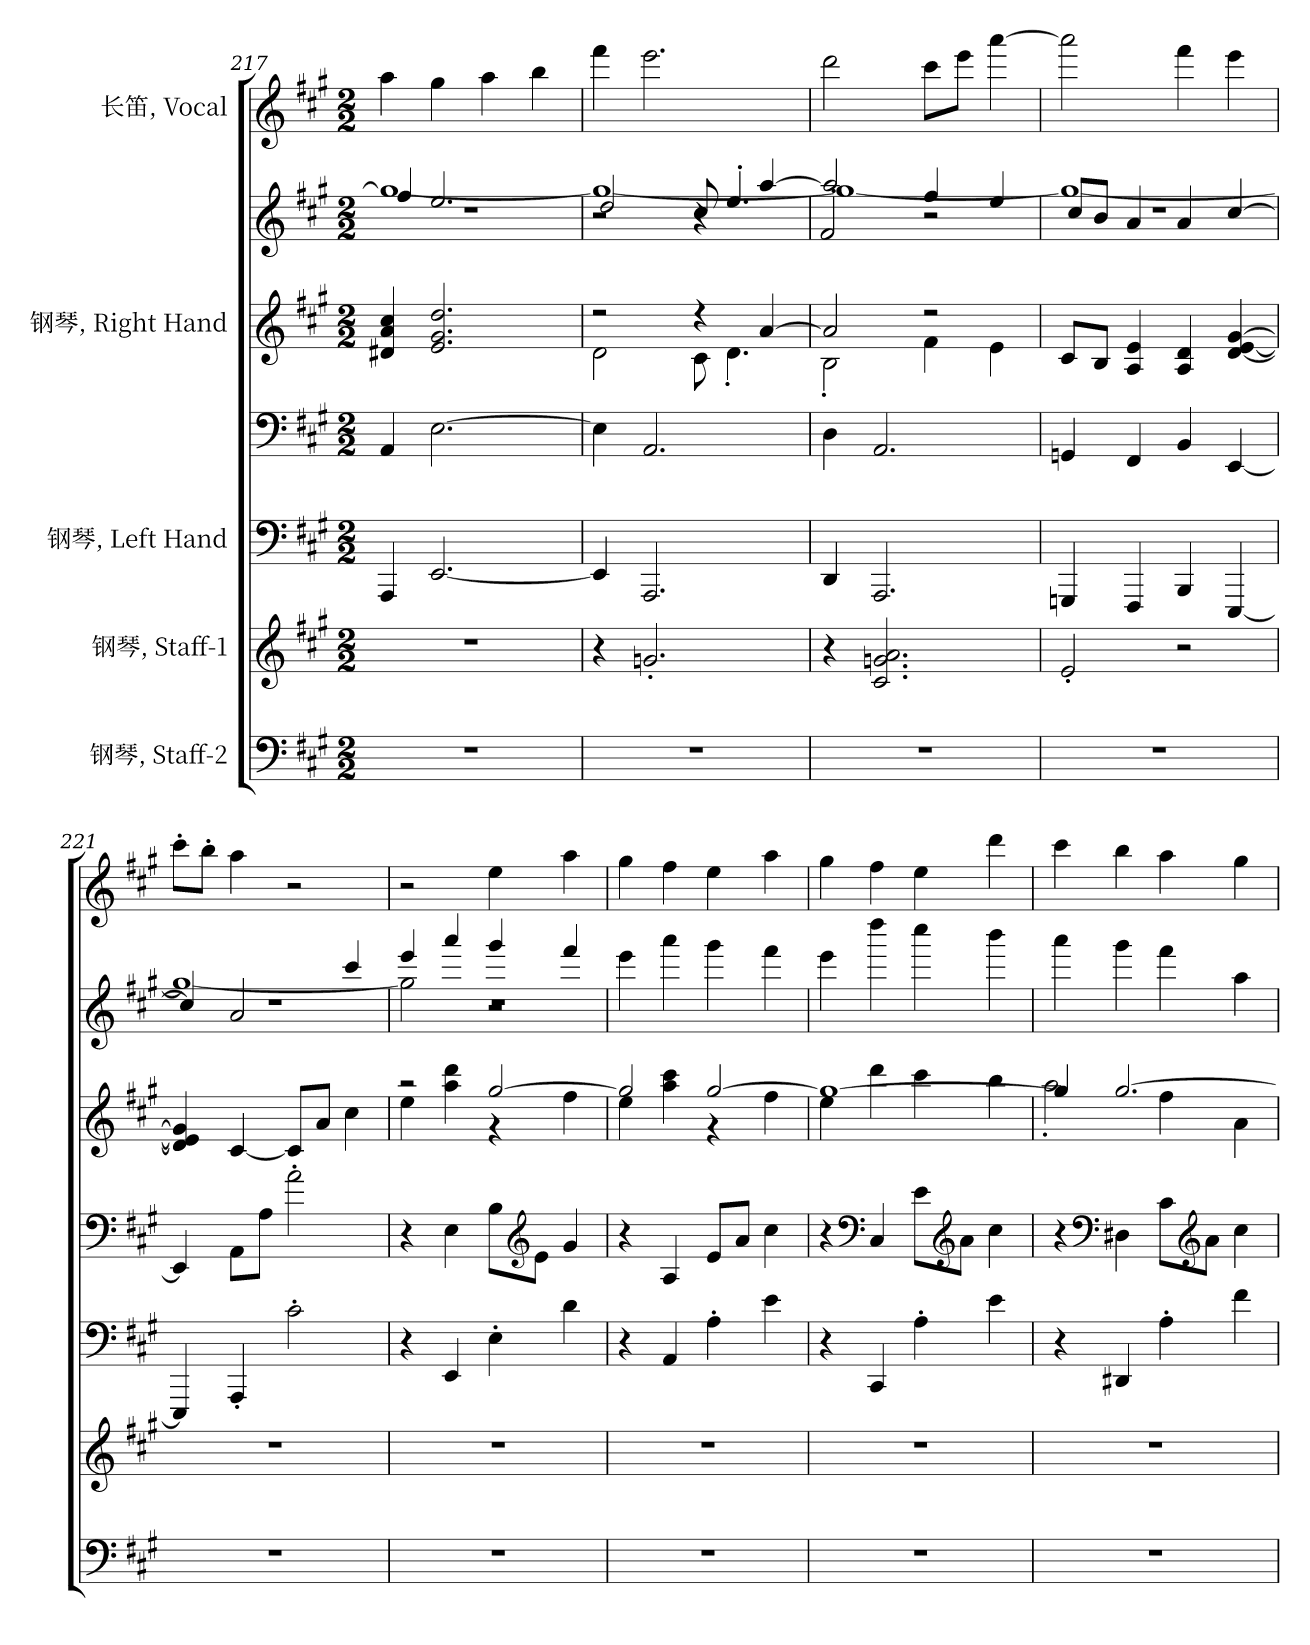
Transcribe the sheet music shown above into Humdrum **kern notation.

**kern	**kern	**kern	**kern	**kern	**kern	**kern
*part5	*part4	*part3	*part3	*part2	*part2	*part1
*staff7	*staff6	*staff5	*staff4	*staff3	*staff2	*staff1
*I"钢琴, Staff-2	*I"钢琴, Staff-1	*I"钢琴, Left Hand	*	*I"钢琴, Right Hand	*	*I"长笛, Vocal
*clefF4	*clefG2	*clefF4	*clefF4	*clefG2	*clefG2	*clefG2
*k[f#c#g#]	*k[f#c#g#]	*k[f#c#g#]	*k[f#c#g#]	*k[f#c#g#]	*k[f#c#g#]	*k[f#c#g#]
*M2/2	*M2/2	*M2/2	*M2/2	*M2/2	*M2/2	*M2/2
=217	=217	=217	=217	=217	=217	=217
*	*	*	*	*	*^	*
*	*	*	*	*	*	*^	*
1r	1r	4AAA/	4AA/	4d#X/ 4a/ 4cc#/	1r	1gg#_	4ff#/	4aa\
.	.	[2.EE/	[2.E\	2.e/ 2.g#/ 2.dd/	.	.	2.ee/	4gg#\
.	.	.	.	.	.	.	.	4aa\
.	.	.	.	.	.	.	.	4bb\
=218	=218	=218	=218	=218	=218	=218	=218	=218
*	*	*	*	*^	*	*	*	*
1r	4r	4EE/]	4E\]	2r	2d\	2r	1gg#_	2dd/	4fff#\
.	2.gn'/	2.AAA/	2.AA/	.	.	.	.	.	2.eee\
.	.	.	.	4r	8c#\	4r	.	8cc#/	.
.	.	.	.	.	4.d'\	.	.	4.ee'/	.
.	.	.	.	[4a/	.	[4aa/	.	.	.
=219	=219	=219	=219	=219	=219	=219	=219	=219	=219
1r	4r	4DD/	4D\	2a/]	2B'\	2aa/]	1gg#_	2f#'/	2ddd\
.	2.c#/ 2.gn/ 2.a/	2.AAA/	2.AA/	.	.	.	.	.	.
.	.	.	.	2r	4f#\	2r	.	4ff#/	8ccc#\L
.	.	.	.	.	.	.	.	.	8eee\J
.	.	.	.	.	4e\	.	.	4ee/	[4aaa\
*	*	*	*	*v	*v	*	*	*	*
=220	=220	=220	=220	=220	=220	=220	=220	=220
1r	2e'/	4GGGn/	4GGn/	8c#/L	1r	1gg#_	8cc#/L	2aaa\]
.	.	.	.	8B/J	.	.	8b/J	.
.	.	4FFF#/	4FF#/	4A/ 4e/	.	.	4a/	.
.	2r	4BBB/	4BB/	4A/ 4d/	.	.	4a/	4fff#\
.	.	[4EEE/	[4EE/	[4d/ [4e/ [4g#/	.	.	[4cc#/	4eee\
!!LO:PB:g=z
=221	=221	=221	=221	=221	=221	=221	=221	=221
1r	1r	4EEE/]	4EE/]	4d/] 4e/] 4g#/]	1r	1gg#_	4cc#/]	8ccc#'\L
.	.	.	.	.	.	.	.	8bb'\J
.	.	4AAA'/	8AA\L	[4c#/	.	.	2a/	4aa\
.	.	.	8A\J	.	.	.	.	.
.	.	2c#'\	2a'\	8c#/L]	.	.	.	2r
.	.	.	.	8a/J	.	.	.	.
.	.	.	.	4cc#\	.	.	4ccc#/	.
=222	=222	=222	=222	=222	=222	=222	=222	=222
*	*	*	*	*^	*	*	*	*
1r	1r	4r	4r	2r	4ee\	1r	2gg#\]	4eee/	2r
.	.	4EE/	4E\	.	4aa\ 4ddd\	.	.	4aaa/	.
.	.	4E'\	8B\L	[2gg#/	4r	.	2r	4ggg#/	4ee\
*	*	*	*clefG2	*	*	*	*	*	*
.	.	.	8e\J	.	.	.	.	.	.
.	.	4d\	4g#/	.	4ff#\	.	.	4fff#/	4aa\
*	*	*	*	*	*	*v	*v	*v	*
=223	=223	=223	=223	=223	=223	=223	=223
1r	1r	4r	4r	2gg#/]	4ee\	4eee\	4gg#\
.	.	4AA/	4A/	.	4aa\ 4ccc#\	4aaa\	4ff#\
.	.	4A'\	8e/L	[2gg#/	4r	4ggg#\	4ee\
.	.	.	8a/J	.	.	.	.
.	.	4e\	4cc#\	.	4ff#\	4fff#\	4aa\
=224	=224	=224	=224	=224	=224	=224	=224
1r	1r	4r	4r	1gg#_	4ee\	4eee\	4gg#\
*	*	*	*clefF4	*	*	*	*
.	.	4CC#/	4C#/	.	4ddd\	4dddd\	4ff#\
.	.	4A'\	8e\L	.	4ccc#\	4cccc#\	4ee\
*	*	*	*clefG2	*	*	*	*
.	.	.	8a\J	.	.	.	.
.	.	4e\	4cc#\	.	4bb\	4bbb\	4ddd\
!!LO:PB:g=z
=225	=225	=225	=225	=225	=225	=225	=225
1r	1r	4r	4r	4gg#/]	2aa'\	4aaa\	4ccc#\
*	*	*	*clefF4	*	*	*	*
.	.	4DD#X/	4D#X\	[2.gg#/	.	4ggg#\	4bb\
.	.	4A'\	8c#\L	.	4ff#\	4fff#\	4aa\
*	*	*	*clefG2	*	*	*	*
.	.	.	8a\J	.	.	.	.
.	.	4f#\	4cc#\	.	4a\	4aa\	4gg#\
*	*	*	*	*v	*v	*	*
=	=	=	=	=	=	=
*-	*-	*-	*-	*-	*-	*-
